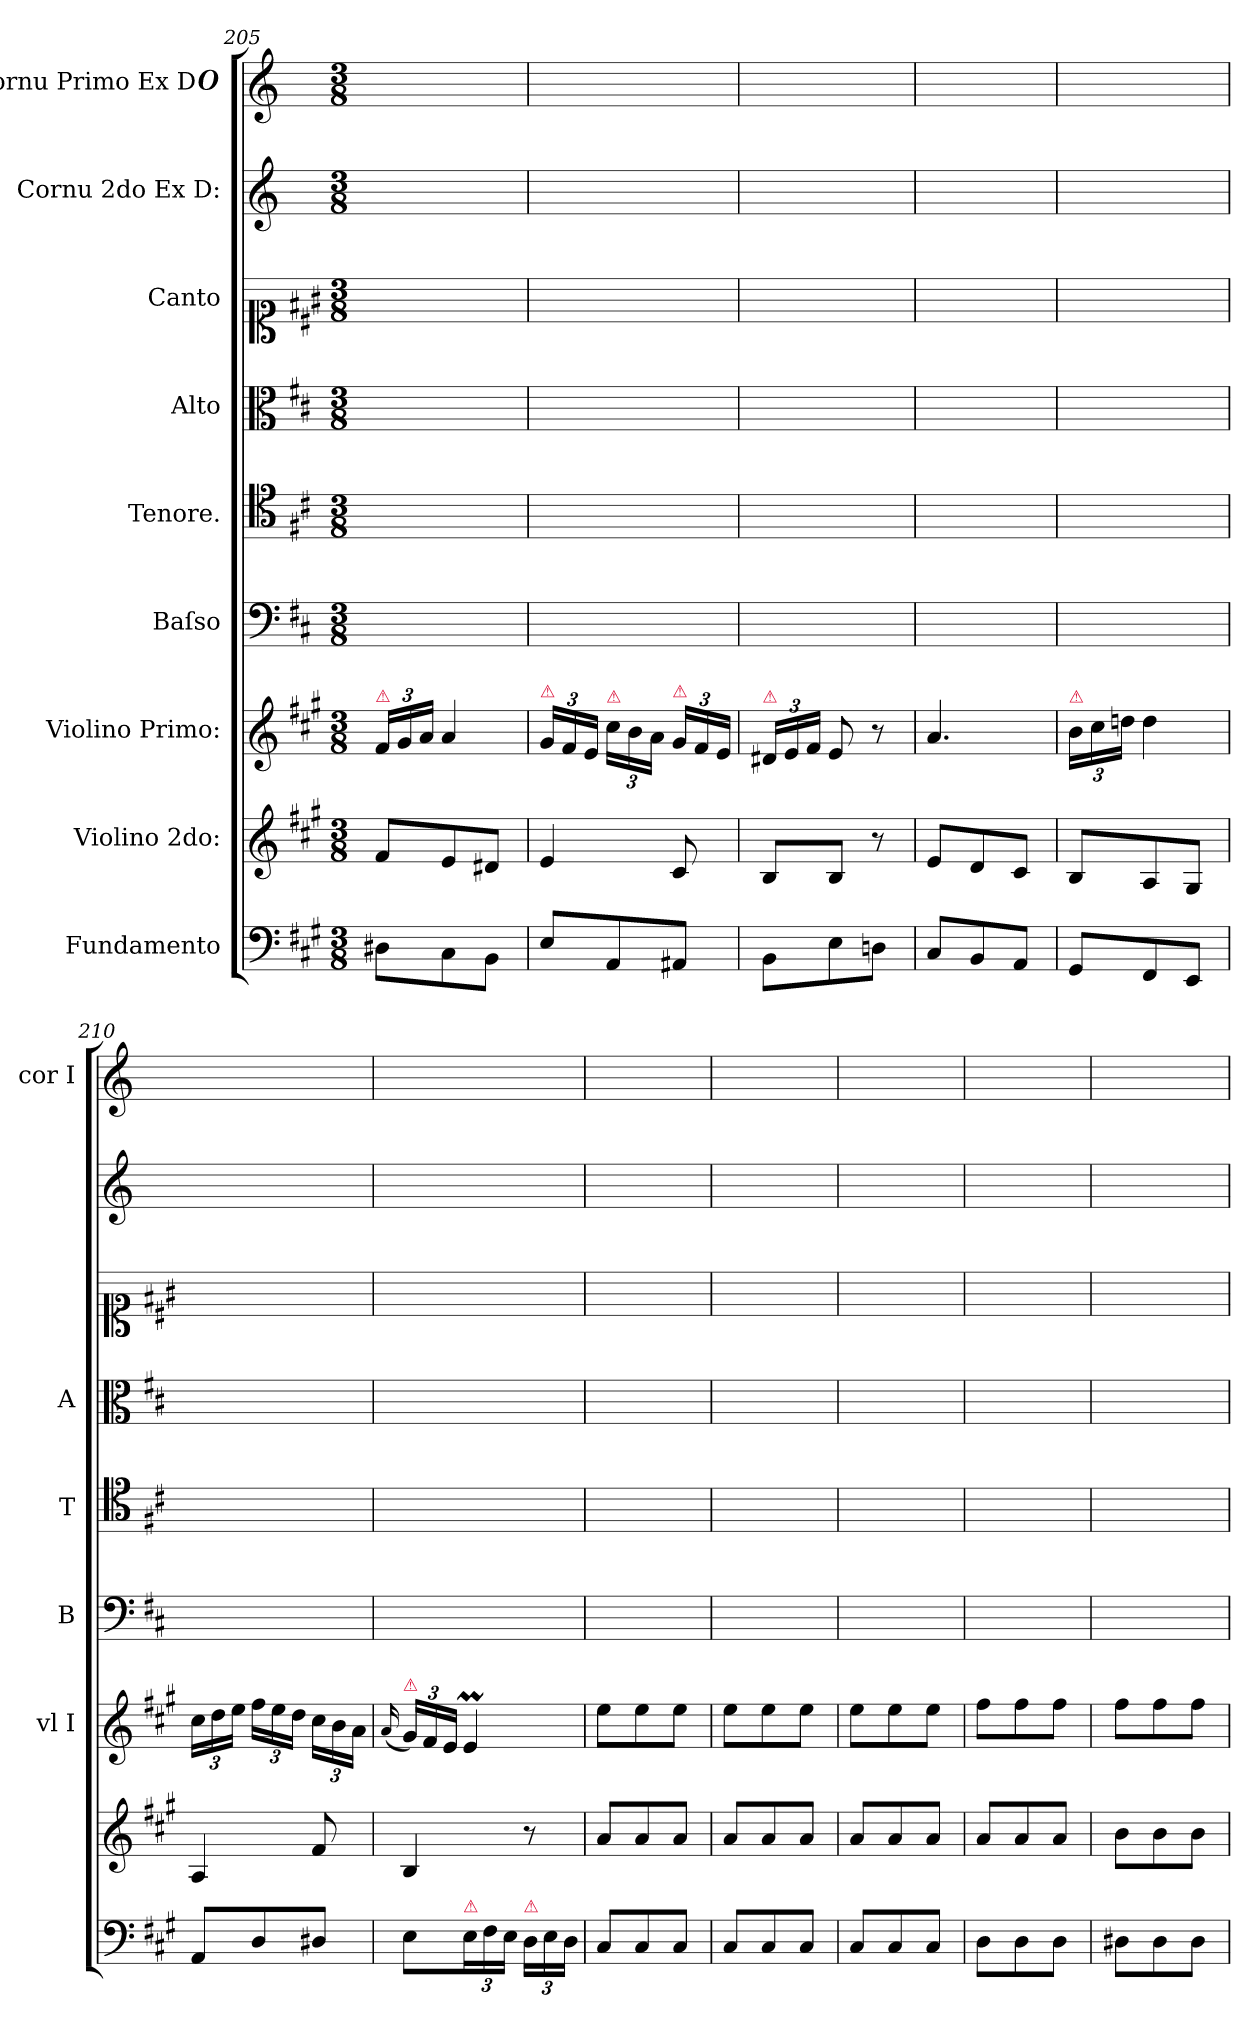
**kern	**kern	**kern	**dynam	**kern	**kern	**kern	**kern	**kern	**kern
*part9	*part8	*part7	*part7	*part6	*part5	*part4	*part3	*part2	*part1
*staff9	*staff8	*staff7	*staff7	*staff6	*staff5	*staff4	*staff3	*staff2	*staff1
*I"Fundamento	*I"Violino 2do:	*I"Violino Primo:	*	*I"Baſso	*I"Tenore.	*I"Alto	*I"Canto	*I"Cornu 2do Ex D:	*I"Cornu Primo Ex D#
*	*	*I'vl I	*	*I'B	*I'T	*I'A	*	*	*I'cor I
*clefF4	*clefG2	*clefG2	*	*clefF4	*clefC4	*clefC3	*clefC1	*clefG2	*clefG2
*	*	*	*	*	*	*	*	*ITrd6c10	*ITrd6c10
*k[f#c#g#]	*k[f#c#g#]	*k[f#c#g#]	*	*k[f#c#]	*k[f#c#]	*k[f#c#]	*k[f#c#g#]	*k[f#c#]	*k[f#c#]
*M3/8	*M3/8	*M3/8	*	*M3/8	*M3/8	*M3/8	*M3/8	*M3/8	*M3/8
=205	=205	=205	=205	=205	=205	=205	=205	=205	=205
!	!	!LO:TX:a:color=crimson:t=⚠	!	!	!	!	!	!	!
8D#X\L	8f#/L	24f#/LL	.	4.ryy	4.ryy	4.ryy	4.ryy	4.ryy	4.ryy
.	.	24g#/	.	.	.	.	.	.	.
.	.	24a/JJ	.	.	.	.	.	.	.
8C#\	8e/	4a/	.	.	.	.	.	.	.
8BB\J	8d#X/J	.	.	.	.	.	.	.	.
=206	=206	=206	=206	=206	=206	=206	=206	=206	=206
!	!	!LO:TX:a:color=crimson:t=⚠	!	!	!	!	!	!	!
8E/L	4e/	24g#/LL	.	4.ryy	4.ryy	4.ryy	4.ryy	4.ryy	4.ryy
.	.	24f#/	.	.	.	.	.	.	.
.	.	24e/JJ	.	.	.	.	.	.	.
!	!	!LO:TX:a:color=crimson:t=⚠	!	!	!	!	!	!	!
8AA/	.	24cc#\LL	.	.	.	.	.	.	.
.	.	24b\	.	.	.	.	.	.	.
.	.	24a\JJ	.	.	.	.	.	.	.
!	!	!LO:TX:a:color=crimson:t=⚠	!	!	!	!	!	!	!
8AA#X/J	8c#/	24g#/LL	.	.	.	.	.	.	.
.	.	24f#/	.	.	.	.	.	.	.
.	.	24e/JJ	.	.	.	.	.	.	.
=207	=207	=207	=207	=207	=207	=207	=207	=207	=207
!	!	!LO:TX:a:color=crimson:t=⚠	!	!	!	!	!	!	!
8BB\L	8B/L	24d#X/LL	.	4.ryy	4.ryy	4.ryy	4.ryy	4.ryy	4.ryy
.	.	24e/	.	.	.	.	.	.	.
.	.	24f#/JJ	.	.	.	.	.	.	.
8E\	8B/J	8e/	.	.	.	.	.	.	.
8Dn\J	8r	8r	.	.	.	.	.	.	.
=208	=208	=208	=208	=208	=208	=208	=208	=208	=208
8C#/L	8e/L	4.a/	.	4.ryy	4.ryy	4.ryy	4.ryy	4.ryy	4.ryy
8BB/	8d/	.	.	.	.	.	.	.	.
8AA/J	8c#/J	.	.	.	.	.	.	.	.
=209	=209	=209	=209	=209	=209	=209	=209	=209	=209
!	!	!LO:TX:a:color=crimson:t=⚠	!	!	!	!	!	!	!
8GG#/L	8B/L	24b\LL	.	4.ryy	4.ryy	4.ryy	4.ryy	4.ryy	4.ryy
.	.	24cc#\	.	.	.	.	.	.	.
.	.	24ddn\JJ	.	.	.	.	.	.	.
8FF#/	8A/	4dd\	.	.	.	.	.	.	.
8EE/J	8G#/J	.	.	.	.	.	.	.	.
=210	=210	=210	=210	=210	=210	=210	=210	=210	=210
8AA/L	4A/	24cc#\LL	.	4.ryy	4.ryy	4.ryy	4.ryy	4.ryy	4.ryy
.	.	24dd\	.	.	.	.	.	.	.
.	.	24ee\JJ	.	.	.	.	.	.	.
8D/	.	24ff#\LL	.	.	.	.	.	.	.
.	.	24ee\	.	.	.	.	.	.	.
.	.	24dd\JJ	.	.	.	.	.	.	.
8D#X/J	8f#/	24cc#\LL	.	.	.	.	.	.	.
.	.	24b\	.	.	.	.	.	.	.
.	.	24a\JJ	.	.	.	.	.	.	.
=211	=211	=211	=211	=211	=211	=211	=211	=211	=211
.	.	(16qqa/	.	.	.	.	.	.	.
!	!	!LO:TX:a:color=crimson:t=⚠	!	!	!	!	!	!	!
8E\L	4B/	24g#/LL)	.	4.ryy	4.ryy	4.ryy	4.ryy	4.ryy	4.ryy
.	.	24f#/	.	.	.	.	.	.	.
.	.	24e/JJ	.	.	.	.	.	.	.
!LO:TX:a:color=crimson:t=⚠	!	!	!	!	!	!	!	!	!
24E\L	.	4eM/	.	.	.	.	.	.	.
24F#\	.	.	.	.	.	.	.	.	.
24E\JJ	.	.	.	.	.	.	.	.	.
!LO:TX:a:color=crimson:t=⚠	!	!	!	!	!	!	!	!	!
24D\LL	8r	.	.	.	.	.	.	.	.
24E\	.	.	.	.	.	.	.	.	.
24D\JJ	.	.	.	.	.	.	.	.	.
=212	=212	=212	=212	=212	=212	=212	=212	=212	=212
!	!	!	!LO:DY:a	!	!	!	!	!	!
8C#/L	8a/L	8ee\L	pia	4.ryy	4.ryy	4.ryy	4.ryy	4.ryy	4.ryy
8C#/	8a/	8ee\	.	.	.	.	.	.	.
8C#/J	8a/J	8ee\J	.	.	.	.	.	.	.
=213	=213	=213	=213	=213	=213	=213	=213	=213	=213
8C#/L	8a/L	8ee\L	.	4.ryy	4.ryy	4.ryy	4.ryy	4.ryy	4.ryy
8C#/	8a/	8ee\	.	.	.	.	.	.	.
8C#/J	8a/J	8ee\J	.	.	.	.	.	.	.
=214	=214	=214	=214	=214	=214	=214	=214	=214	=214
8C#/L	8a/L	8ee\L	.	4.ryy	4.ryy	4.ryy	4.ryy	4.ryy	4.ryy
8C#/	8a/	8ee\	.	.	.	.	.	.	.
8C#/J	8a/J	8ee\J	.	.	.	.	.	.	.
=215	=215	=215	=215	=215	=215	=215	=215	=215	=215
8D\L	8a/L	8ff#\L	.	4.ryy	4.ryy	4.ryy	4.ryy	4.ryy	4.ryy
8D\	8a/	8ff#\	.	.	.	.	.	.	.
8D\J	8a/J	8ff#\J	.	.	.	.	.	.	.
=216	=216	=216	=216	=216	=216	=216	=216	=216	=216
8D#X\L	8b\L	8ff#\L	.	4.ryy	4.ryy	4.ryy	4.ryy	4.ryy	4.ryy
8D#\	8b\	8ff#\	.	.	.	.	.	.	.
8D#\J	8b\J	8ff#\J	.	.	.	.	.	.	.
=	=	=	=	=	=	=	=	=	=
*-	*-	*-	*-	*-	*-	*-	*-	*-	*-
